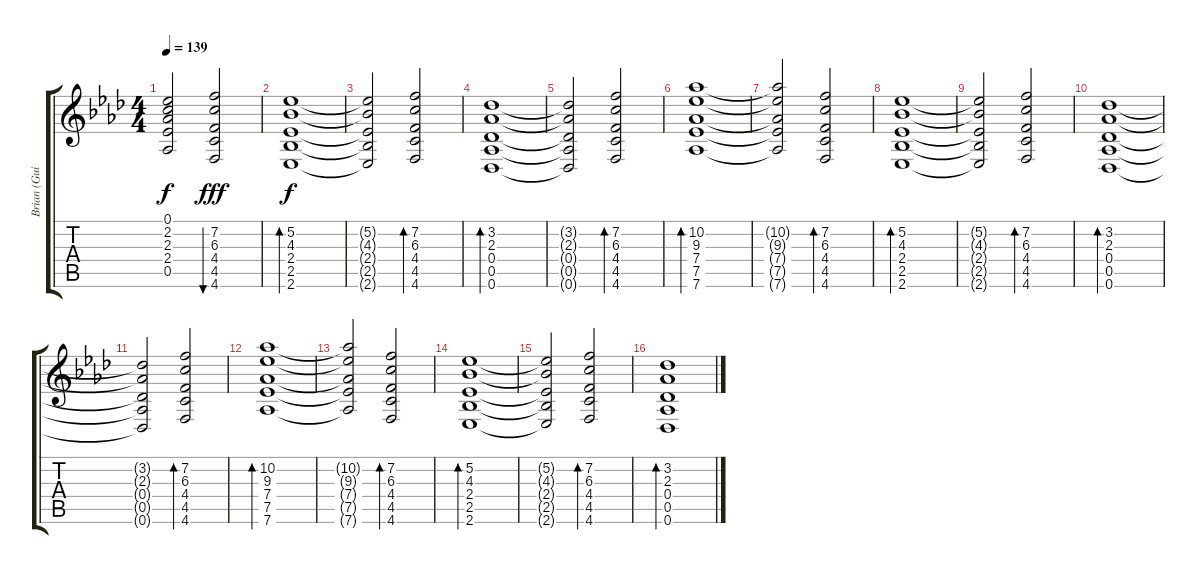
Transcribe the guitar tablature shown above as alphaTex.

\track ("Brian (Guitar 2)" "Brian (Gui") {instrument electricguitarclean}
\staff {score tabs}
\tuning (Eb4 Bb3 Gb3 Db3 Ab2 Db2) {hide}
\ts (4 4)
\tempo 139
\clef g2
\ks ab
(0.1{t} 2.2{t} 2.3{t} 2.4{t} 0.5{t}).2{dy f} (7.2 6.3 4.4 4.5 4.6).2{bu 120 dy fff instrument electricguitarclean} |
(5.2 4.3 2.4 2.5 2.6).1{bd 240 dy f} |
(5.2{t} 4.3{t} 2.4{t} 2.5{t} 2.6{t}).2 (7.2 6.3 4.4 4.5 4.6).2{bd 240} |
(3.2 2.3 0.4 0.5 0.6).1{bd 240} |
(3.2{t} 2.3{t} 0.4{t} 0.5{t} 0.6{t}).2 (7.2 6.3 4.4 4.5 4.6).2{bd 240} |
(10.2 9.3 7.4 7.5 7.6).1{bd 240} |
(10.2{t} 9.3{t} 7.4{t} 7.5{t} 7.6{t}).2 (7.2 6.3 4.4 4.5 4.6).2{bd 240} |
(5.2 4.3 2.4 2.5 2.6).1{bd 240} |
(5.2{t} 4.3{t} 2.4{t} 2.5{t} 2.6{t}).2 (7.2 6.3 4.4 4.5 4.6).2{bd 240} |
(3.2 2.3 0.4 0.5 0.6).1{bd 240} |
(3.2{t} 2.3{t} 0.4{t} 0.5{t} 0.6{t}).2 (7.2 6.3 4.4 4.5 4.6).2{bd 240} |
(10.2 9.3 7.4 7.5 7.6).1{bd 240} |
(10.2{t} 9.3{t} 7.4{t} 7.5{t} 7.6{t}).2 (7.2 6.3 4.4 4.5 4.6).2{bd 240} |
(5.2 4.3 2.4 2.5 2.6).1{bd 240} |
(5.2{t} 4.3{t} 2.4{t} 2.5{t} 2.6{t}).2 (7.2 6.3 4.4 4.5 4.6).2{bd 240} |
(3.2 2.3 0.4 0.5 0.6).1{bd 240}
